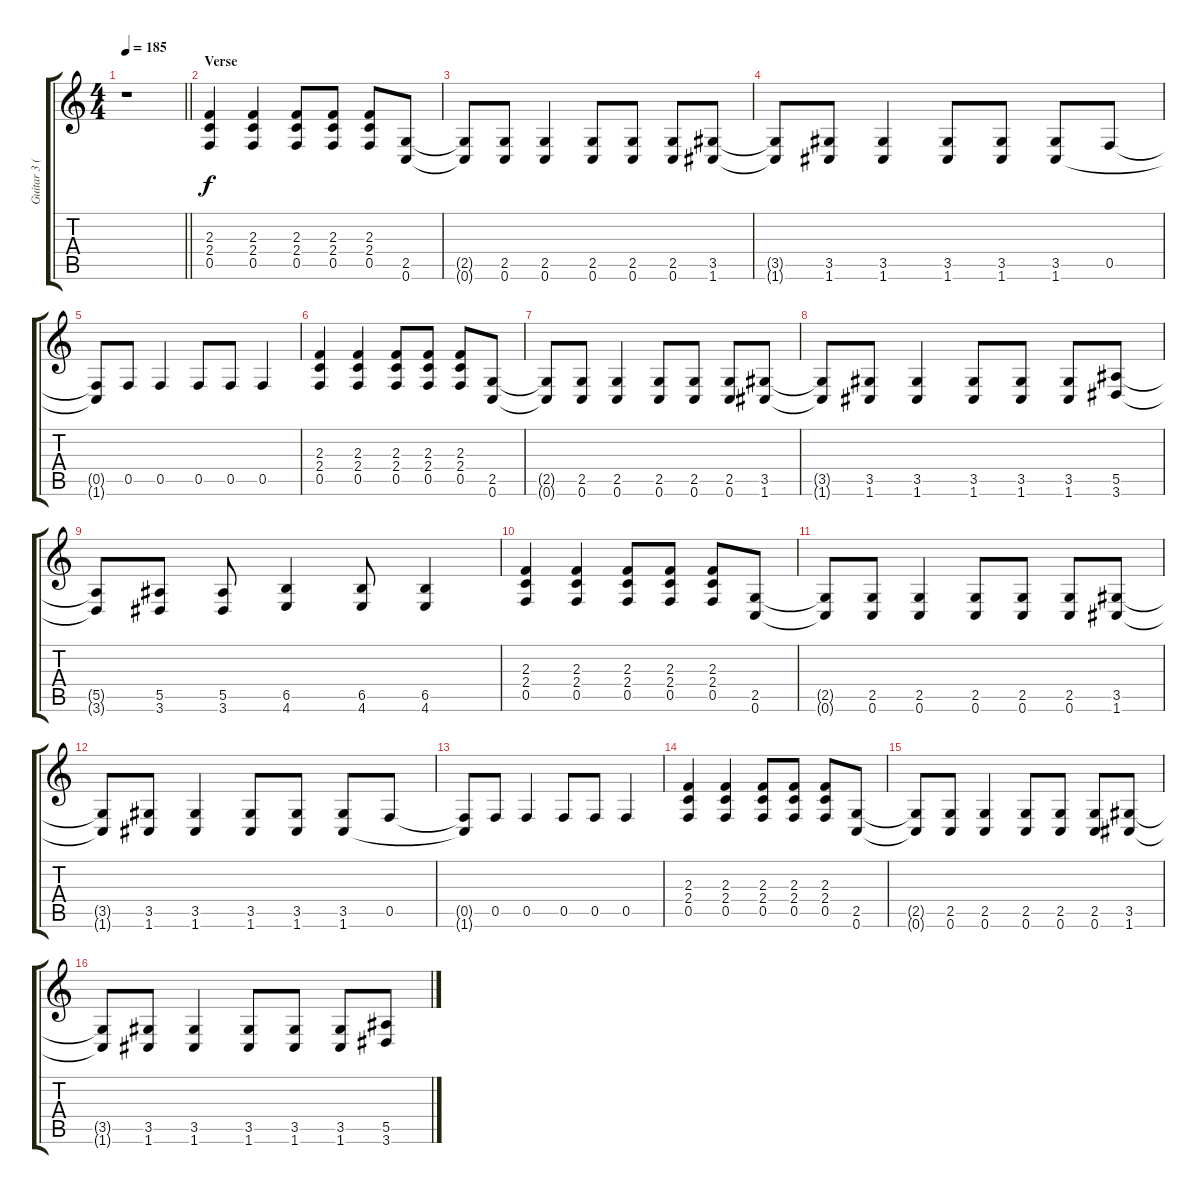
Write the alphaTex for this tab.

\track ("Guitar 3 (Rhytm)" "Guitar 3 (") {instrument distortionguitar}
\staff {score tabs}
\tuning (C4 G3 Eb3 Bb2 F2 C2) {hide}
\ts (4 4)
\tempo 185
\clef g2
\barLineRight lightlight
\ks c
r.1{dy ff} |
\section ("" "Verse")
(2.3 2.4 0.5).4{dy f} (2.3 2.4 0.5).4 (2.3 2.4 0.5).8 (2.3 2.4 0.5).8 (2.3 2.4 0.5).8 (2.5 0.6).8 |
(2.5{t} 0.6{t}).8 (2.5 0.6).8 (2.5 0.6).4 (2.5 0.6).8 (2.5 0.6).8 (2.5 0.6).8 (3.5 1.6).8 |
(3.5{t} 1.6{t}).8 (3.5 1.6).8 (3.5 1.6).4 (3.5 1.6).8 (3.5 1.6).8 (3.5 1.6).8 0.5.8 |
(0.5{t} 1.6{t}).8 0.5.8 0.5.4 0.5.8 0.5.8 0.5.4 |
(2.3 2.4 0.5).4 (2.3 2.4 0.5).4 (2.3 2.4 0.5).8 (2.3 2.4 0.5).8 (2.3 2.4 0.5).8 (2.5 0.6).8 |
(2.5{t} 0.6{t}).8 (2.5 0.6).8 (2.5 0.6).4 (2.5 0.6).8 (2.5 0.6).8 (2.5 0.6).8 (3.5 1.6).8 |
(3.5{t} 1.6{t}).8 (3.5 1.6).8 (3.5 1.6).4 (3.5 1.6).8 (3.5 1.6).8 (3.5 1.6).8 (5.5 3.6).8 |
(5.5{t} 3.6{t}).8 (5.5 3.6).8 (5.5 3.6).8 (6.5 4.6).4 (6.5 4.6).8 (6.5 4.6).4 |
(2.3 2.4 0.5).4 (2.3 2.4 0.5).4 (2.3 2.4 0.5).8 (2.3 2.4 0.5).8 (2.3 2.4 0.5).8 (2.5 0.6).8 |
(2.5{t} 0.6{t}).8 (2.5 0.6).8 (2.5 0.6).4 (2.5 0.6).8 (2.5 0.6).8 (2.5 0.6).8 (3.5 1.6).8 |
(3.5{t} 1.6{t}).8 (3.5 1.6).8 (3.5 1.6).4 (3.5 1.6).8 (3.5 1.6).8 (3.5 1.6).8 0.5.8 |
(0.5{t} 1.6{t}).8 0.5.8 0.5.4 0.5.8 0.5.8 0.5.4 |
(2.3 2.4 0.5).4 (2.3 2.4 0.5).4 (2.3 2.4 0.5).8 (2.3 2.4 0.5).8 (2.3 2.4 0.5).8 (2.5 0.6).8 |
(2.5{t} 0.6{t}).8 (2.5 0.6).8 (2.5 0.6).4 (2.5 0.6).8 (2.5 0.6).8 (2.5 0.6).8 (3.5 1.6).8 |
(3.5{t} 1.6{t}).8 (3.5 1.6).8 (3.5 1.6).4 (3.5 1.6).8 (3.5 1.6).8 (3.5 1.6).8 (5.5 3.6).8
